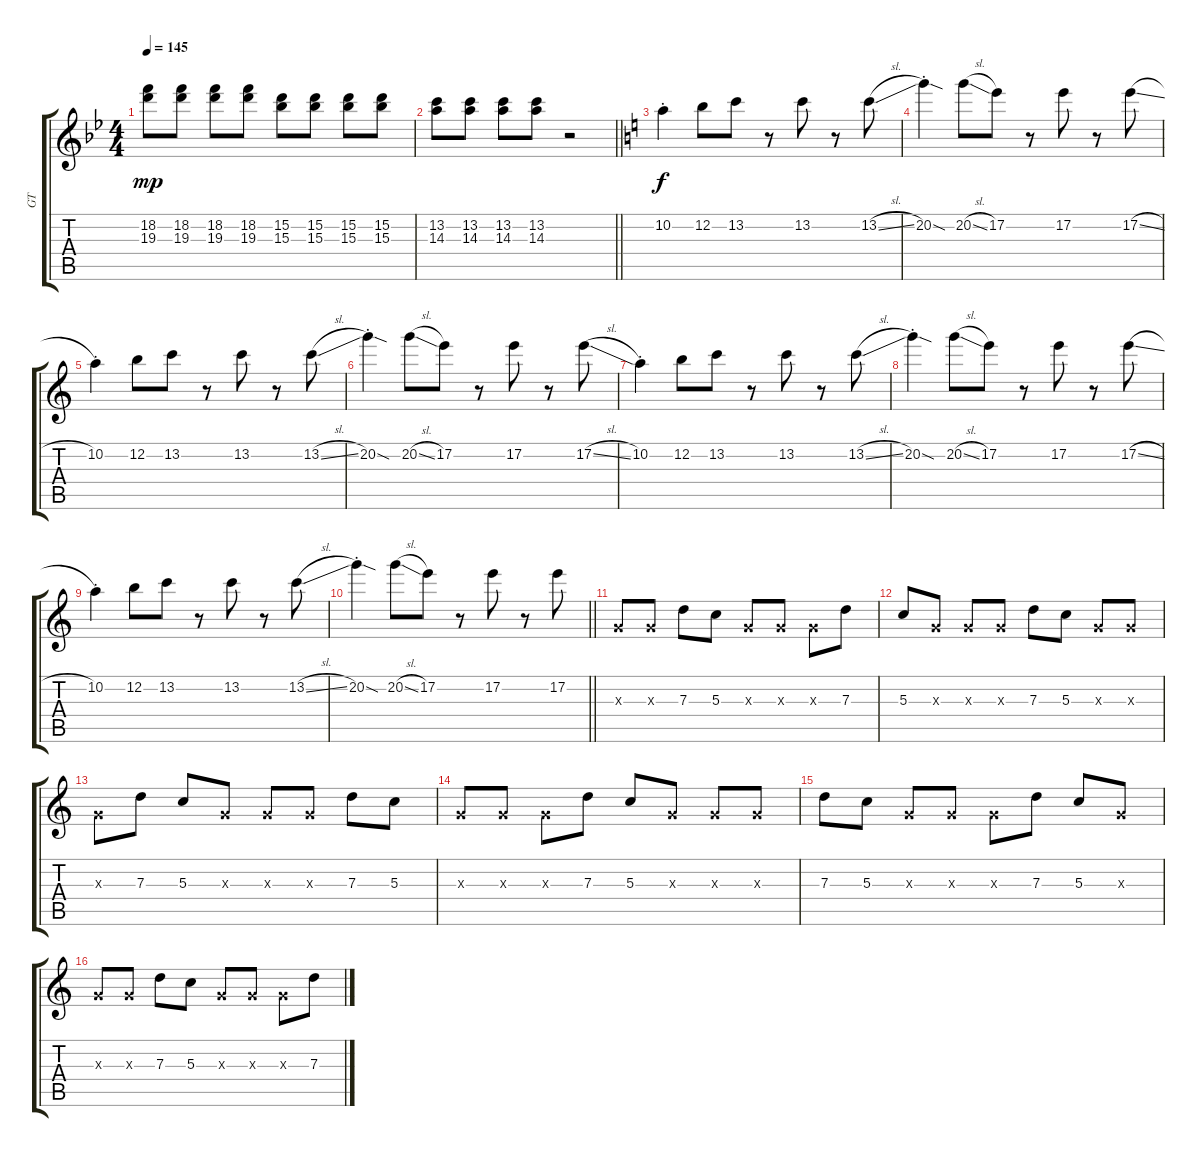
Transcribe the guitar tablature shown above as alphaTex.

\track ("GT" "GT") {instrument overdrivenguitar}
\staff {score tabs}
\tuning (E4 B3 G3 D3 A2 E2) {hide}
\ts (4 4)
\tempo 145
\clef g2
\ks bb
(18.2 19.3).8{dy mp} (18.2 19.3).8 (18.2 19.3).8 (18.2 19.3).8 (15.2 15.3).8 (15.2 15.3).8 (15.2 15.3).8 (15.2 15.3).8 |
\barLineRight lightlight
(13.2 14.3).8 (13.2 14.3).8 (13.2 14.3).8 (13.2 14.3).8 r.2 |
\ks c
10.2{st}.4{dy f} 12.2.8 13.2.8 r.8 13.2.8 r.8 13.2{sl}.8 |
20.2{sod st}.4 20.2{sl}.8 17.2.8 r.8 17.2.8 r.8 17.2{sl}.8 |
10.2{st}.4 12.2.8 13.2.8 r.8 13.2.8 r.8 13.2{sl}.8 |
20.2{sod st}.4 20.2{sl}.8 17.2.8 r.8 17.2.8 r.8 17.2{sl}.8 |
10.2{st}.4 12.2.8 13.2.8 r.8 13.2.8 r.8 13.2{sl}.8 |
20.2{sod st}.4 20.2{sl}.8 17.2.8 r.8 17.2.8 r.8 17.2{sl}.8 |
10.2{st}.4 12.2.8 13.2.8 r.8 13.2.8 r.8 13.2{sl}.8 |
\barLineRight lightlight
20.2{sod st}.4 20.2{sl}.8 17.2.8 r.8 17.2.8 r.8 17.2.8 |
0.3{x}.8 0.3{x}.8 7.3.8 5.3.8 0.3{x}.8 0.3{x}.8 0.3{x}.8 7.3.8 |
5.3.8 0.3{x}.8 0.3{x}.8 0.3{x}.8 7.3.8 5.3.8 0.3{x}.8 0.3{x}.8 |
0.3{x}.8 7.3.8 5.3.8 0.3{x}.8 0.3{x}.8 0.3{x}.8 7.3.8 5.3.8 |
0.3{x}.8 0.3{x}.8 0.3{x}.8 7.3.8 5.3.8 0.3{x}.8 0.3{x}.8 0.3{x}.8 |
7.3.8 5.3.8 0.3{x}.8 0.3{x}.8 0.3{x}.8 7.3.8 5.3.8 0.3{x}.8 |
0.3{x}.8 0.3{x}.8 7.3.8 5.3.8 0.3{x}.8 0.3{x}.8 0.3{x}.8 7.3.8
